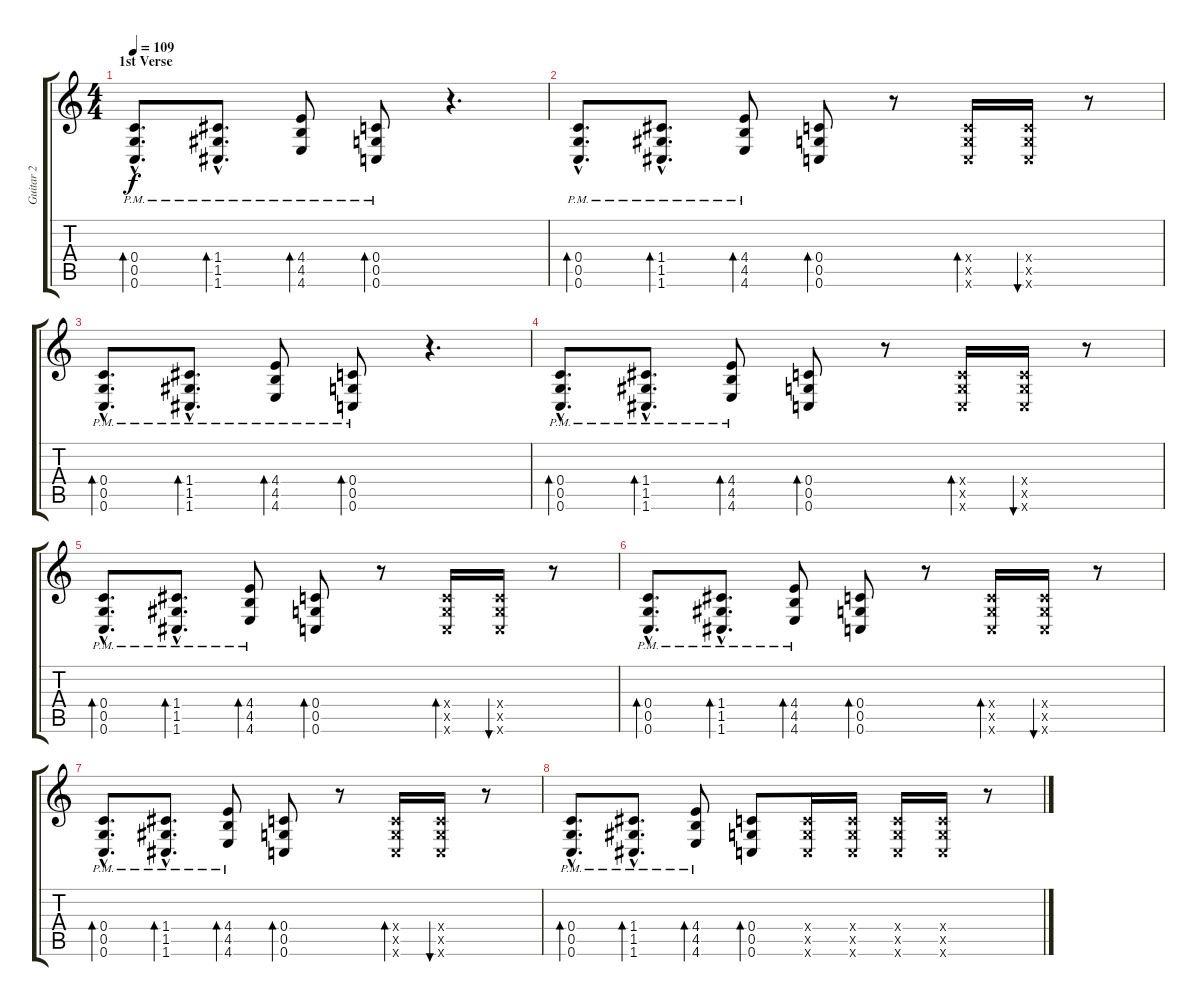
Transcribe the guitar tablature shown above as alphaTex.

\track ("Guitar 2" "Guitar 2") {instrument distortionguitar}
\staff {score tabs}
\tuning (D4 A3 F3 C3 G2 C2) {hide}
\ts (4 4)
\section ("" "1st Verse")
\tempo 109
\clef g2
\ks c
(0.4{hac pm} 0.5{hac} 0.6{hac}).8{d bd 60 dy f} (1.4{hac pm} 1.5{hac} 1.6{hac}).8{d bd 60} (4.4{pm} 4.5 4.6).8{bd 60} (0.4{pm} 0.5 0.6).8{bd 60} r.4{d} |
(0.4{hac pm} 0.5{hac} 0.6{hac}).8{d bd 60} (1.4{hac pm} 1.5{hac} 1.6{hac}).8{d bd 60} (4.4{pm} 4.5 4.6).8{bd 60} (0.4 0.5 0.6).8{bd 60} r.8 (0.4{x} 0.5{x} 0.6{x}).16{bd 60} (0.4{x} 0.5{x} 0.6{x}).16{bu 60} r.8 |
(0.4{hac pm} 0.5{hac} 0.6{hac}).8{d bd 60} (1.4{hac pm} 1.5{hac} 1.6{hac}).8{d bd 60} (4.4{pm} 4.5 4.6).8{bd 60} (0.4{pm} 0.5 0.6).8{bd 60} r.4{d} |
(0.4{hac pm} 0.5{hac} 0.6{hac}).8{d bd 60} (1.4{hac pm} 1.5{hac} 1.6{hac}).8{d bd 60} (4.4{pm} 4.5 4.6).8{bd 60} (0.4 0.5 0.6).8{bd 60} r.8 (0.4{x} 0.5{x} 0.6{x}).16{bd 60} (0.4{x} 0.5{x} 0.6{x}).16{bu 60} r.8 |
(0.4{hac pm} 0.5{hac} 0.6{hac}).8{d bd 60} (1.4{hac pm} 1.5{hac} 1.6{hac}).8{d bd 60} (4.4{pm} 4.5 4.6).8{bd 60} (0.4 0.5 0.6).8{bd 60} r.8 (0.4{x} 0.5{x} 0.6{x}).16{bd 60} (0.4{x} 0.5{x} 0.6{x}).16{bu 60} r.8 |
(0.4{hac pm} 0.5{hac} 0.6{hac}).8{d bd 60} (1.4{hac pm} 1.5{hac} 1.6{hac}).8{d bd 60} (4.4{pm} 4.5 4.6).8{bd 60} (0.4 0.5 0.6).8{bd 60} r.8 (0.4{x} 0.5{x} 0.6{x}).16{bd 60} (0.4{x} 0.5{x} 0.6{x}).16{bu 60} r.8 |
(0.4{hac pm} 0.5{hac} 0.6{hac}).8{d bd 60} (1.4{hac pm} 1.5{hac} 1.6{hac}).8{d bd 60} (4.4{pm} 4.5 4.6).8{bd 60} (0.4 0.5 0.6).8{bd 60} r.8 (0.4{x} 0.5{x} 0.6{x}).16{bd 60} (0.4{x} 0.5{x} 0.6{x}).16{bu 60} r.8 |
(0.4{hac pm} 0.5{hac} 0.6{hac}).8{d bd 60} (1.4{hac pm} 1.5{hac} 1.6{hac}).8{d bd 60} (4.4{pm} 4.5 4.6).8{bd 60} (0.4 0.5 0.6).8{bd 60} (0.4{x} 0.5{x} 0.6{x}).16 (0.4{x} 0.5{x} 0.6{x}).16 (0.4{x} 0.5{x} 0.6{x}).16 (0.4{x} 0.5{x} 0.6{x}).16 r.8
